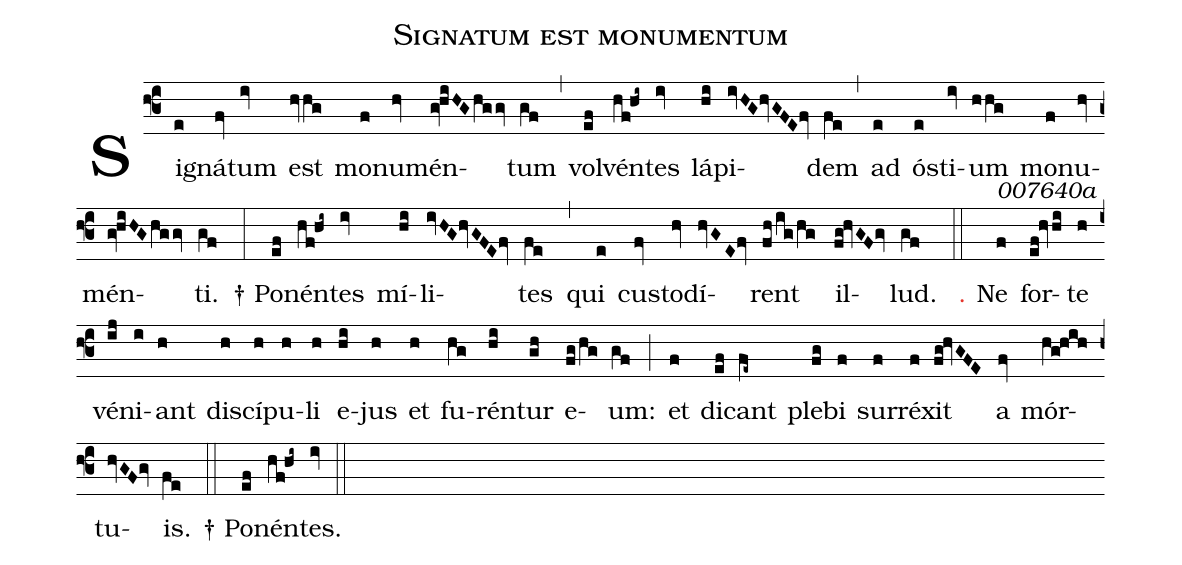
name: Signatum est monumentum;
%%
(f3) sig(e)ná(fv)tum(iv) est(hvhg) mo(f)nu(hv)mén(gv!hiHGhggv)tum(gf) (,)
vol(ef)vén(hf!hi~)tes(iv) lá(hi)pi(ivHG/0hvGFE/0fv)dem(fe) (,)
ad(e) ós(e)ti(iv)um(hhg) mo(f)nu(hv)mén(gv!hiHGhggv)ti.(gf) (:)

†~Po(ef)nén(hf!hi~)tes(iv) mí(hi)li(ivHG/0hvGFE/0fv)tes(fe) (,)
qui(e) cus(fv)to(hv)dí(hvGE/0fv)rent(fh/ig/hg) il(fg!hvGF/0gv)lud.(gf) (::)

<alt>007640a</alt><c>℣.</c> Ne(f) for(ef!hvhi)te(h) vé(ij)ni(i)ant(h) dis(h)cí(h)pu(h)li(h) e(hi)jus(h) et(h) fu(hg)rén(hi)tur(gh) e(fg/hg)um:(gf) (;)
et(f) di(ef)cant(fe~) ple(fg)bi(f) sur(f)réx(f)it(fg!hvGFE) a(fv) mór(hg!hih)tu(hvGF/0gv)is.(fe) (::)

†~Po(ef)nén(hf!hi~)tes.(iv) (::)
